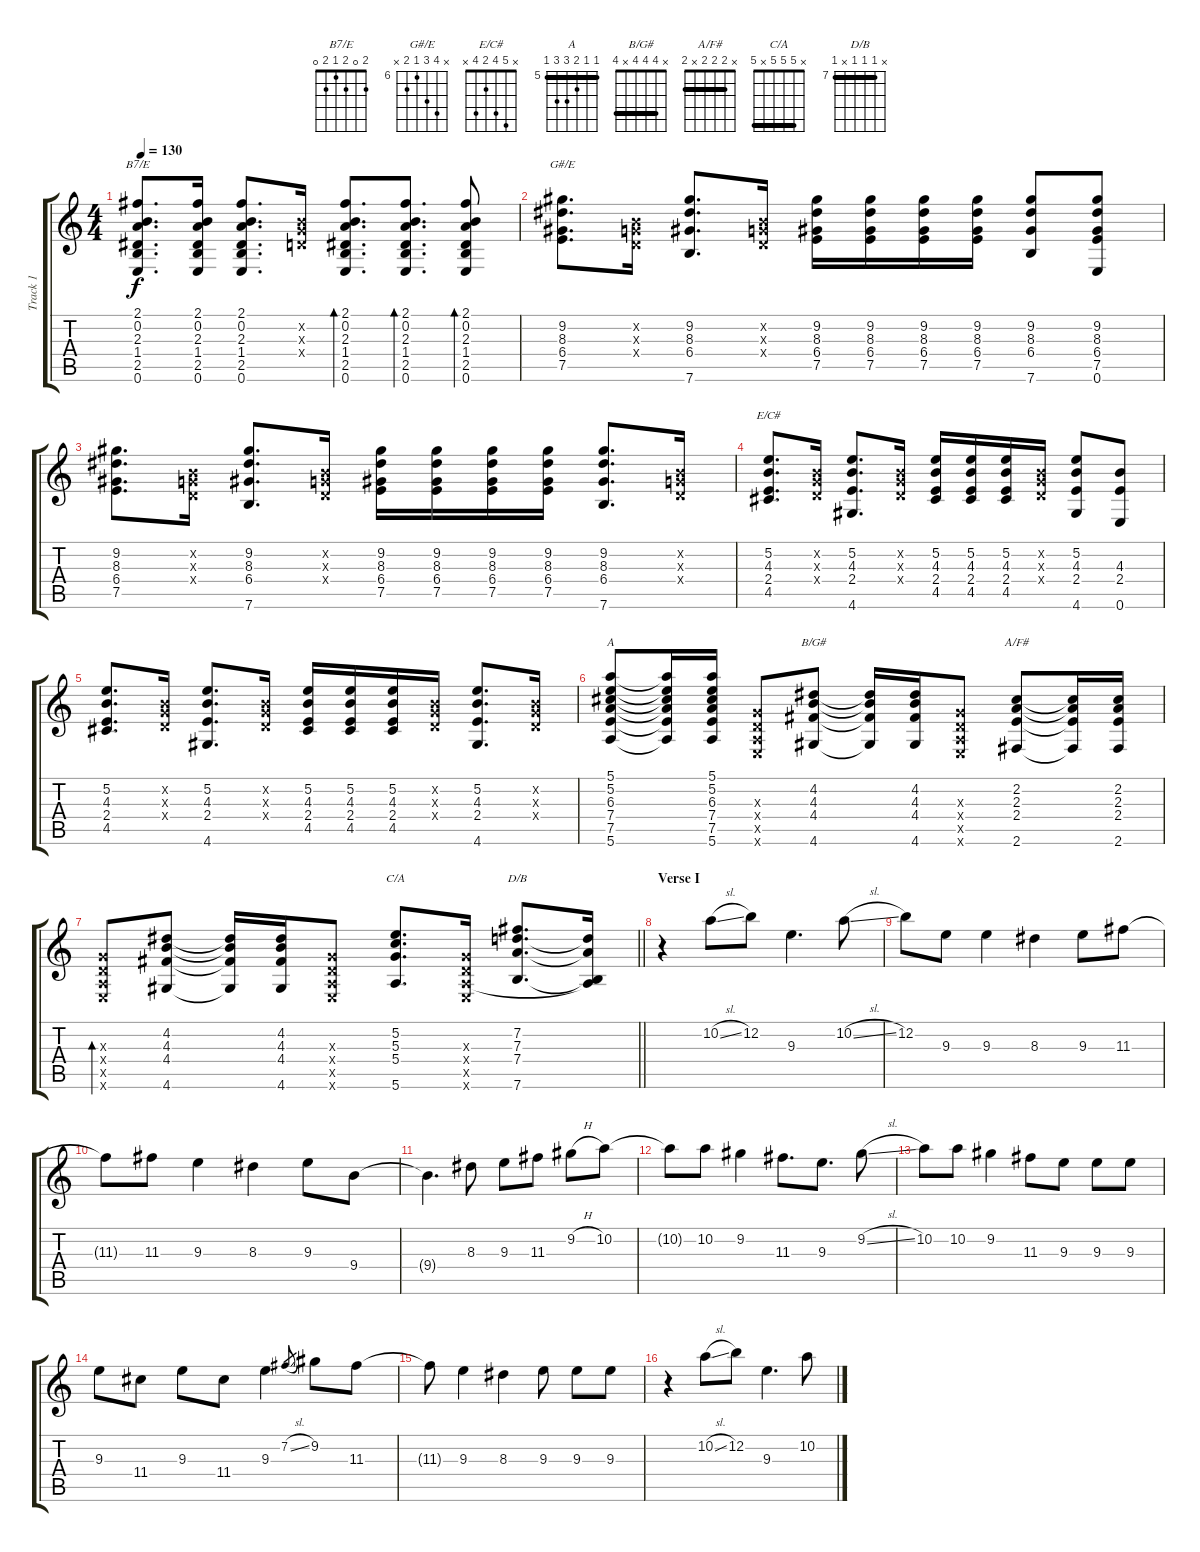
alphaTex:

\track ("Track 1" "Track 1") {instrument acousticguitarsteel}
\staff {score tabs}
\tuning (E4 B3 G3 D3 A2 E2) {hide}
\chord ("B7/E" 2 0 2 1 2 0)
\chord ("G#/E" x 9 8 6 7 x) {firstfret 6}
\chord ("E/C#" x 5 4 2 4 x)
\chord ("A" 5 5 6 7 7 5) {firstfret 5 barre 5}
\chord ("B/G#" x 4 4 4 x 4) {barre 4}
\chord ("A/F#" x 2 2 2 x 2) {barre 2}
\chord ("C/A" x 5 5 5 x 5) {barre 5}
\chord ("D/B" x 7 7 7 x 7) {firstfret 7 barre 7}
\ts (4 4)
\tempo 130
\clef g2
\ks c
(2.1 0.2 2.3 1.4 2.5 0.6).8{d ch "B7/E" dy f} (2.1 0.2 2.3 1.4 2.5 0.6).16 (2.1 0.2 2.3 1.4 2.5 0.6).8{d} (0.2{x} 0.3{x} 0.4{x}).16 (2.1 0.2 2.3 1.4 2.5 0.6).8{d bd 60} (2.1 0.2 2.3 1.4 2.5 0.6).8{d bd 60} (2.1 0.2 2.3 1.4 2.5 0.6).8{bd 60} |
(9.2 8.3 6.4 7.5).8{d ch "G#/E" volume 12} (0.2{x} 0.3{x} 0.4{x}).16 (9.2 8.3 6.4 7.6).8{d} (0.2{x} 0.3{x} 0.4{x}).16 (9.2 8.3 6.4 7.5).16 (9.2 8.3 6.4 7.5).16 (9.2 8.3 6.4 7.5).16 (9.2 8.3 6.4 7.5).16 (9.2 8.3 6.4 7.6).8 (9.2 8.3 6.4 7.5 0.6).8 |
(9.2 8.3 6.4 7.5).8{d} (0.2{x} 0.3{x} 0.4{x}).16 (9.2 8.3 6.4 7.6).8{d} (0.2{x} 0.3{x} 0.4{x}).16 (9.2 8.3 6.4 7.5).16 (9.2 8.3 6.4 7.5).16 (9.2 8.3 6.4 7.5).16 (9.2 8.3 6.4 7.5).16 (9.2 8.3 6.4 7.6).8{d} (0.2{x} 0.3{x} 0.4{x}).16 |
(5.2 4.3 2.4 4.5).8{d ch "E/C#"} (0.2{x} 0.3{x} 0.4{x}).16 (5.2 4.3 2.4 4.6).8{d} (0.2{x} 0.3{x} 0.4{x}).16 (5.2 4.3 2.4 4.5).16 (5.2 4.3 2.4 4.5).16 (5.2 4.3 2.4 4.5).16 (0.2{x} 0.3{x} 0.4{x}).16 (5.2 4.3 2.4 4.6).8 (4.3 2.4 0.6).8 |
(5.2 4.3 2.4 4.5).8{d} (0.2{x} 0.3{x} 0.4{x}).16 (5.2 4.3 2.4 4.6).8{d} (0.2{x} 0.3{x} 0.4{x}).16 (5.2 4.3 2.4 4.5).16 (5.2 4.3 2.4 4.5).16 (5.2 4.3 2.4 4.5).16 (0.2{x} 0.3{x} 0.4{x}).16 (5.2 4.3 2.4 4.6).8{d} (0.2{x} 0.3{x} 0.4{x}).16 |
(5.1 5.2 6.3 7.4 7.5 5.6).8{ch "A"} (5.1{t} 5.2{t} 6.3{t} 7.4{t} 7.5{t} 5.6{t}).16 (5.1 5.2 6.3 7.4 7.5 5.6).16 (0.3{x} 0.4{x} 0.5{x} 0.6{x}).8 (4.2 4.3 4.4 4.6).8{ch "B/G#"} (4.2{t} 4.3{t} 4.4{t} 4.6{t}).16 (4.2 4.3 4.4 4.6).16 (0.3{x} 0.4{x} 0.5{x} 0.6{x}).8 (2.2 2.3 2.4 2.6).8{ch "A/F#"} (2.2{t} 2.3{t} 2.4{t} 2.6{t}).16 (2.2 2.3 2.4 2.6).16 |
\barLineRight lightlight
(0.3{x} 0.4{x} 0.5{x} 0.6{x}).8{bd 60} (4.2 4.3 4.4 4.6).8 (4.2{t} 4.3{t} 4.4{t} 4.6{t}).16 (4.2 4.3 4.4 4.6).16 (0.3{x} 0.4{x} 0.5{x} 0.6{x}).8 (5.2 5.3 5.4 5.6).8{d ch "C/A"} (0.3{x} 0.4{x} 0.5{x} 0.6{x}).16 (7.2 7.3 7.4 7.6).8{d ch "D/B"} (7.3{t} 7.4{t} 0.5{t} 7.6{t}).16 |
\section ("" "Verse I")
r.4{volume 16} 10.2{sl}.8 12.2.8 9.3.4{d} 10.2{sl}.8 |
12.2.8 9.3.8 9.3.4 8.3.4 9.3.8 11.3.8 |
11.3{t}.8 11.3.8 9.3.4 8.3.4 9.3.8 9.4.8 |
9.4{t}.4{d} 8.3.8 9.3.8 11.3.8 9.2{h}.8 10.2.8 |
10.2{t}.8 10.2.8 9.2.4 11.3.8{d} 9.3.8{d} 9.2{sl}.8 |
10.2.8 10.2.8 9.2.4 11.3.8 9.3.8 9.3.8 9.3.8 |
9.3.8 11.4.8 9.3.8 11.4.8 9.3.4 7.2{sl}.8{gr} 9.2.8 11.3.8 |
11.3{t}.8 9.3.4 8.3.4 9.3.8 9.3.8 9.3.8 |
r.4 10.2{sl}.8 12.2.8 9.3.4{d} 10.2{sl}.8
